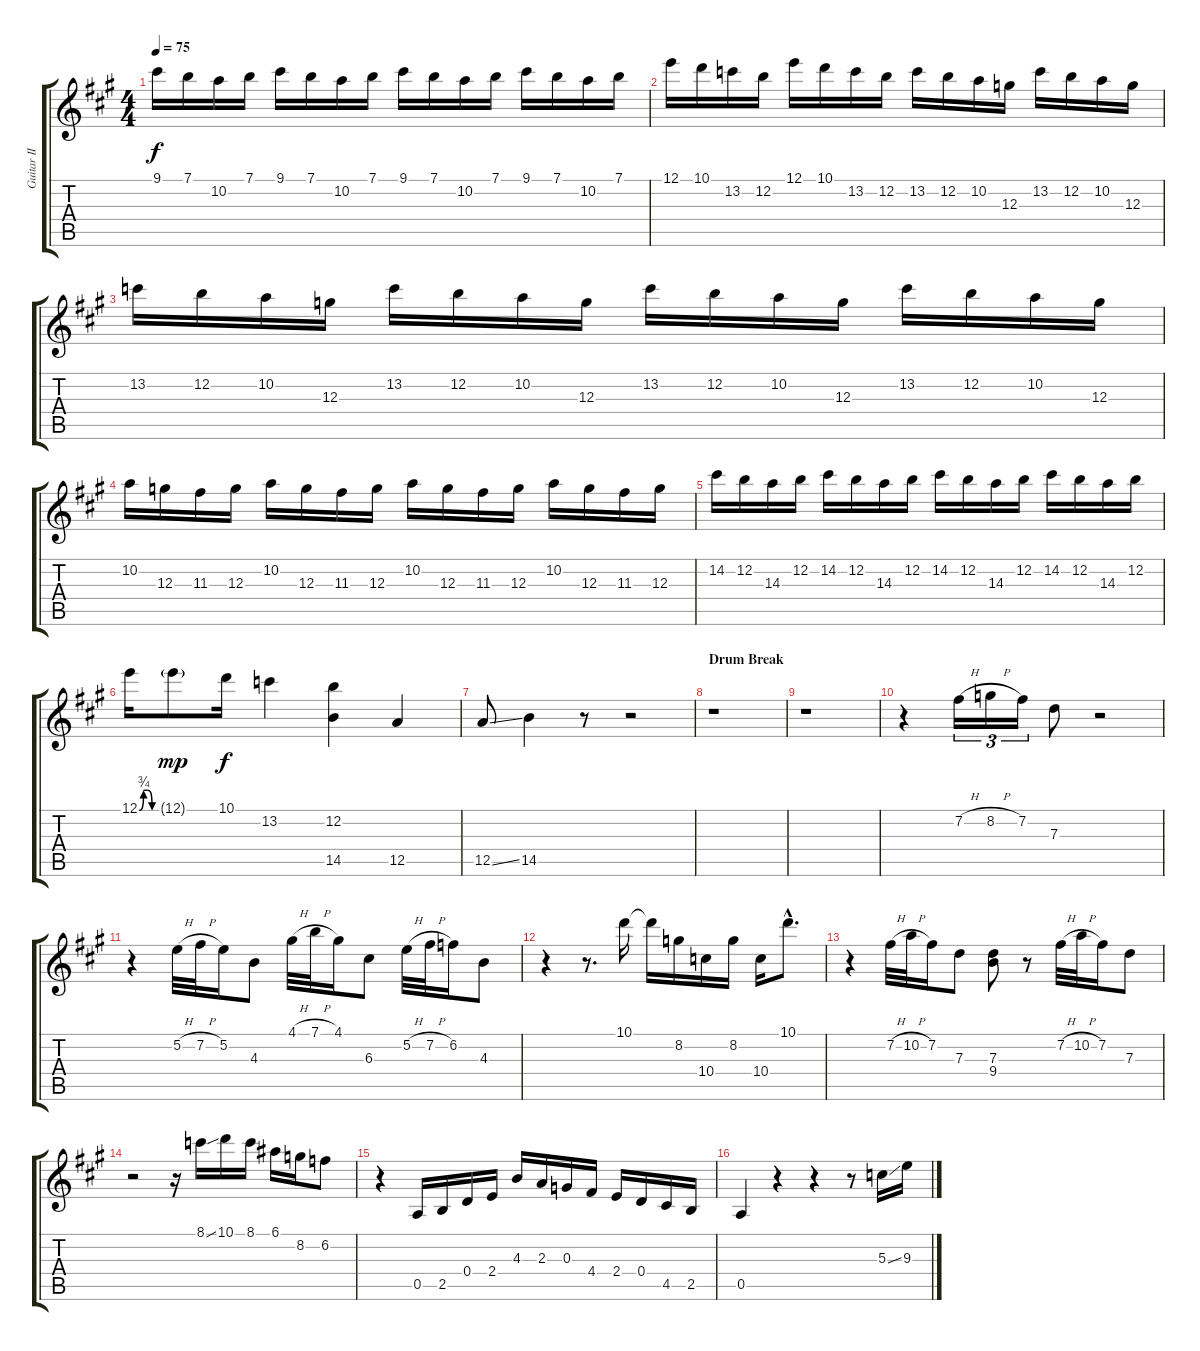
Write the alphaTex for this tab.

\track ("Guitar II" "Guitar II") {instrument electricguitarclean}
\staff {score tabs}
\tuning (E4 B3 G3 D3 A2 E2) {hide}
\ts (4 4)
\tempo 75
\clef g2
\ks a
9.1.16{dy f} 7.1.16 10.2.16 7.1.16 9.1.16 7.1.16 10.2.16 7.1.16 9.1.16 7.1.16 10.2.16 7.1.16 9.1.16 7.1.16 10.2.16 7.1.16 |
12.1.16 10.1.16 13.2.16 12.2.16 12.1.16 10.1.16 13.2.16 12.2.16 13.2.16 12.2.16 10.2.16 12.3.16 13.2.16 12.2.16 10.2.16 12.3.16 |
13.2.16 12.2.16 10.2.16 12.3.16 13.2.16 12.2.16 10.2.16 12.3.16 13.2.16 12.2.16 10.2.16 12.3.16 13.2.16 12.2.16 10.2.16 12.3.16 |
10.2.16 12.3.16 11.3.16 12.3.16 10.2.16 12.3.16 11.3.16 12.3.16 10.2.16 12.3.16 11.3.16 12.3.16 10.2.16 12.3.16 11.3.16 12.3.16 |
14.2.16 12.2.16 14.3.16 12.2.16 14.2.16 12.2.16 14.3.16 12.2.16 14.2.16 12.2.16 14.3.16 12.2.16 14.2.16 12.2.16 14.3.16 12.2.16 |
12.1{be (custom 0 0 15 3 30 3 45 0 60 0)}.16 12.1{g}.8{dy mp} 10.1.16{dy f} 13.2.4 (12.2 14.5).4 12.5.4 |
12.5{ss}.8 14.5.4 r.8 r.2 |
\section ("" "Drum Break")
r.1 |
r.1 |
r.4 7.2{h}.16{tu (3 2)} 8.2{h}.16{tu (3 2)} 7.2.16{tu (3 2)} 7.3.8 r.2 |
r.4 5.2{h}.32 7.2{h}.32 5.2.16 4.3.8 4.1{h}.32 7.1{h}.32 4.1.16 6.3.8 5.2{h}.32 7.2{h}.32 6.2.16 4.3.8 |
r.4 r.8{d} 10.1.16 10.1{t}.16 8.2.16 10.4.16 8.2.16 10.4.16 10.1{hac}.8{d} |
r.4 7.2{h}.32 10.2{h}.32 7.2.16 7.3.8 (7.3 9.4).8 r.8 7.2{h}.32 10.2{h}.32 7.2.16 7.3.8 |
r.2 r.16 8.1{ss}.16 10.1.16 8.1.16 6.1.16 8.2.16 6.2.8 |
r.4 0.5.16 2.5.16 0.4.16 2.4.16 4.3.16 2.3.16 0.3.16 4.4.16 2.4.16 0.4.16 4.5.16 2.5.16 |
0.5.4 r.4 r.4 r.8 5.3{ss}.16 9.3.16
